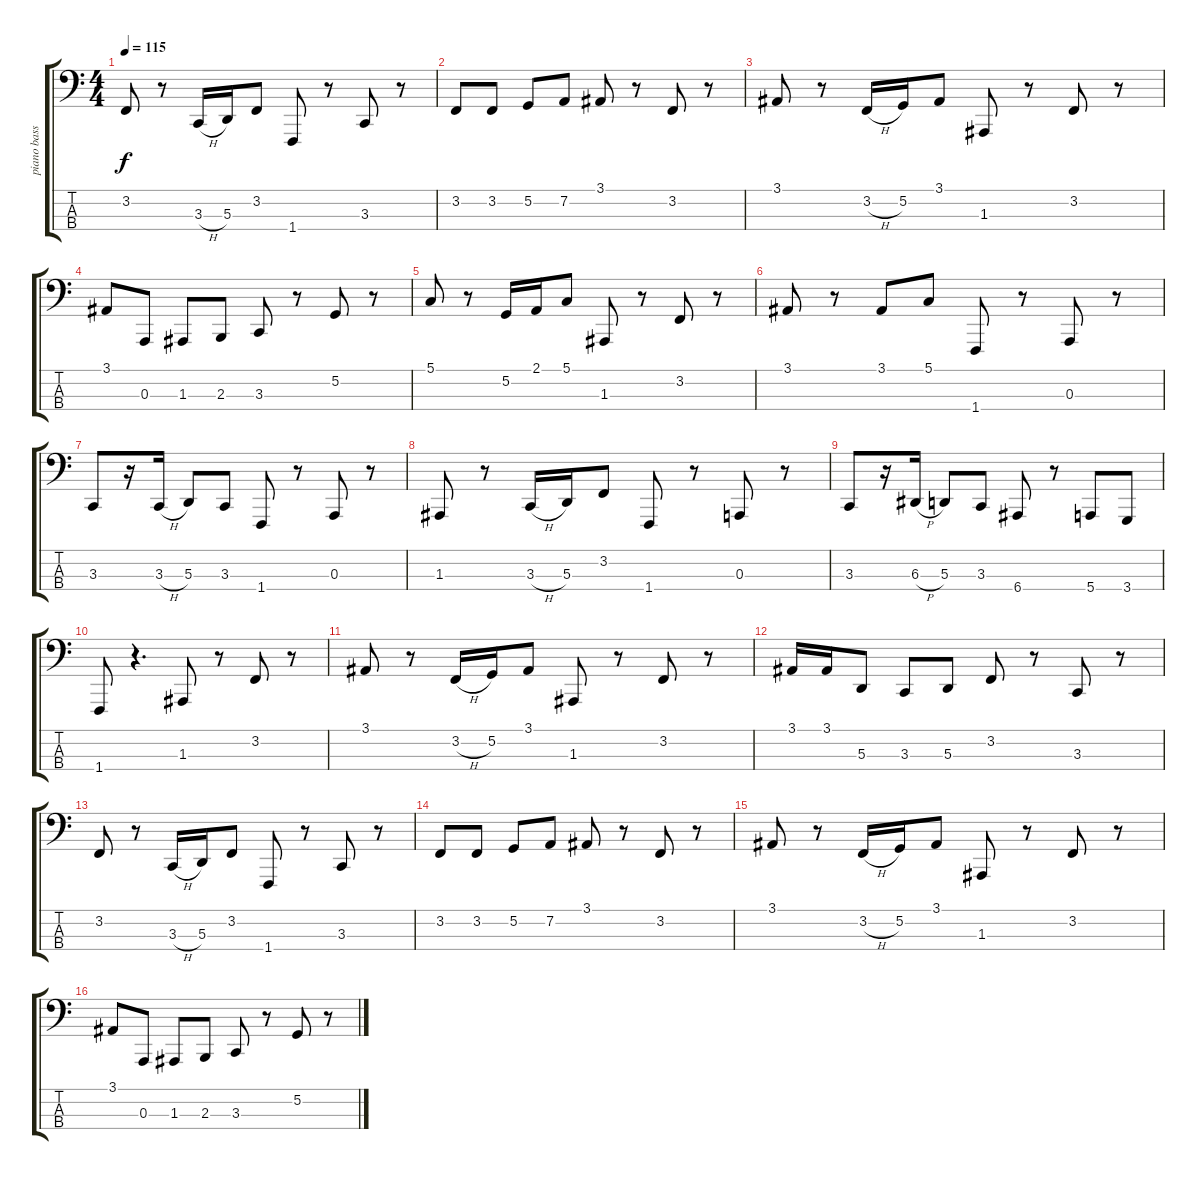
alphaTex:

\track ("piano bass" "piano bass") {instrument brightacousticpiano}
\staff {score tabs}
\tuning (G2 D2 A1 E1) {hide}
\ts (4 4)
\tempo 115
\clef f4
\ks c
3.2.8{dy f} r.8 3.3{h}.16 5.3.16 3.2.8 1.4.8 r.8 3.3.8 r.8 |
3.2.8 3.2.8 5.2.8 7.2.8 3.1.8 r.8 3.2.8 r.8 |
3.1.8 r.8 3.2{h}.16 5.2.16 3.1.8 1.3.8 r.8 3.2.8 r.8 |
3.1.8 0.3.8 1.3.8 2.3.8 3.3.8 r.8 5.2.8 r.8 |
5.1.8 r.8 5.2.16 2.1.16 5.1.8 1.3.8 r.8 3.2.8 r.8 |
3.1.8 r.8 3.1.8 5.1.8 1.4.8 r.8 0.3.8 r.8 |
3.3.8 r.16 3.3{h}.16 5.3.8 3.3.8 1.4.8 r.8 0.3.8 r.8 |
1.3.8 r.8 3.3{h}.16 5.3.16 3.2.8 1.4.8 r.8 0.3.8 r.8 |
3.3.8 r.16 6.3{h}.16 5.3.8 3.3.8 6.4.8 r.8 5.4.8 3.4.8 |
1.4.8 r.4{d} 1.3.8 r.8 3.2.8 r.8 |
3.1.8 r.8 3.2{h}.16 5.2.16 3.1.8 1.3.8 r.8 3.2.8 r.8 |
3.1.16 3.1.16 5.3.8 3.3.8 5.3.8 3.2.8 r.8 3.3.8 r.8 |
3.2.8 r.8 3.3{h}.16 5.3.16 3.2.8 1.4.8 r.8 3.3.8 r.8 |
3.2.8 3.2.8 5.2.8 7.2.8 3.1.8 r.8 3.2.8 r.8 |
3.1.8 r.8 3.2{h}.16 5.2.16 3.1.8 1.3.8 r.8 3.2.8 r.8 |
3.1.8 0.3.8 1.3.8 2.3.8 3.3.8 r.8 5.2.8 r.8
